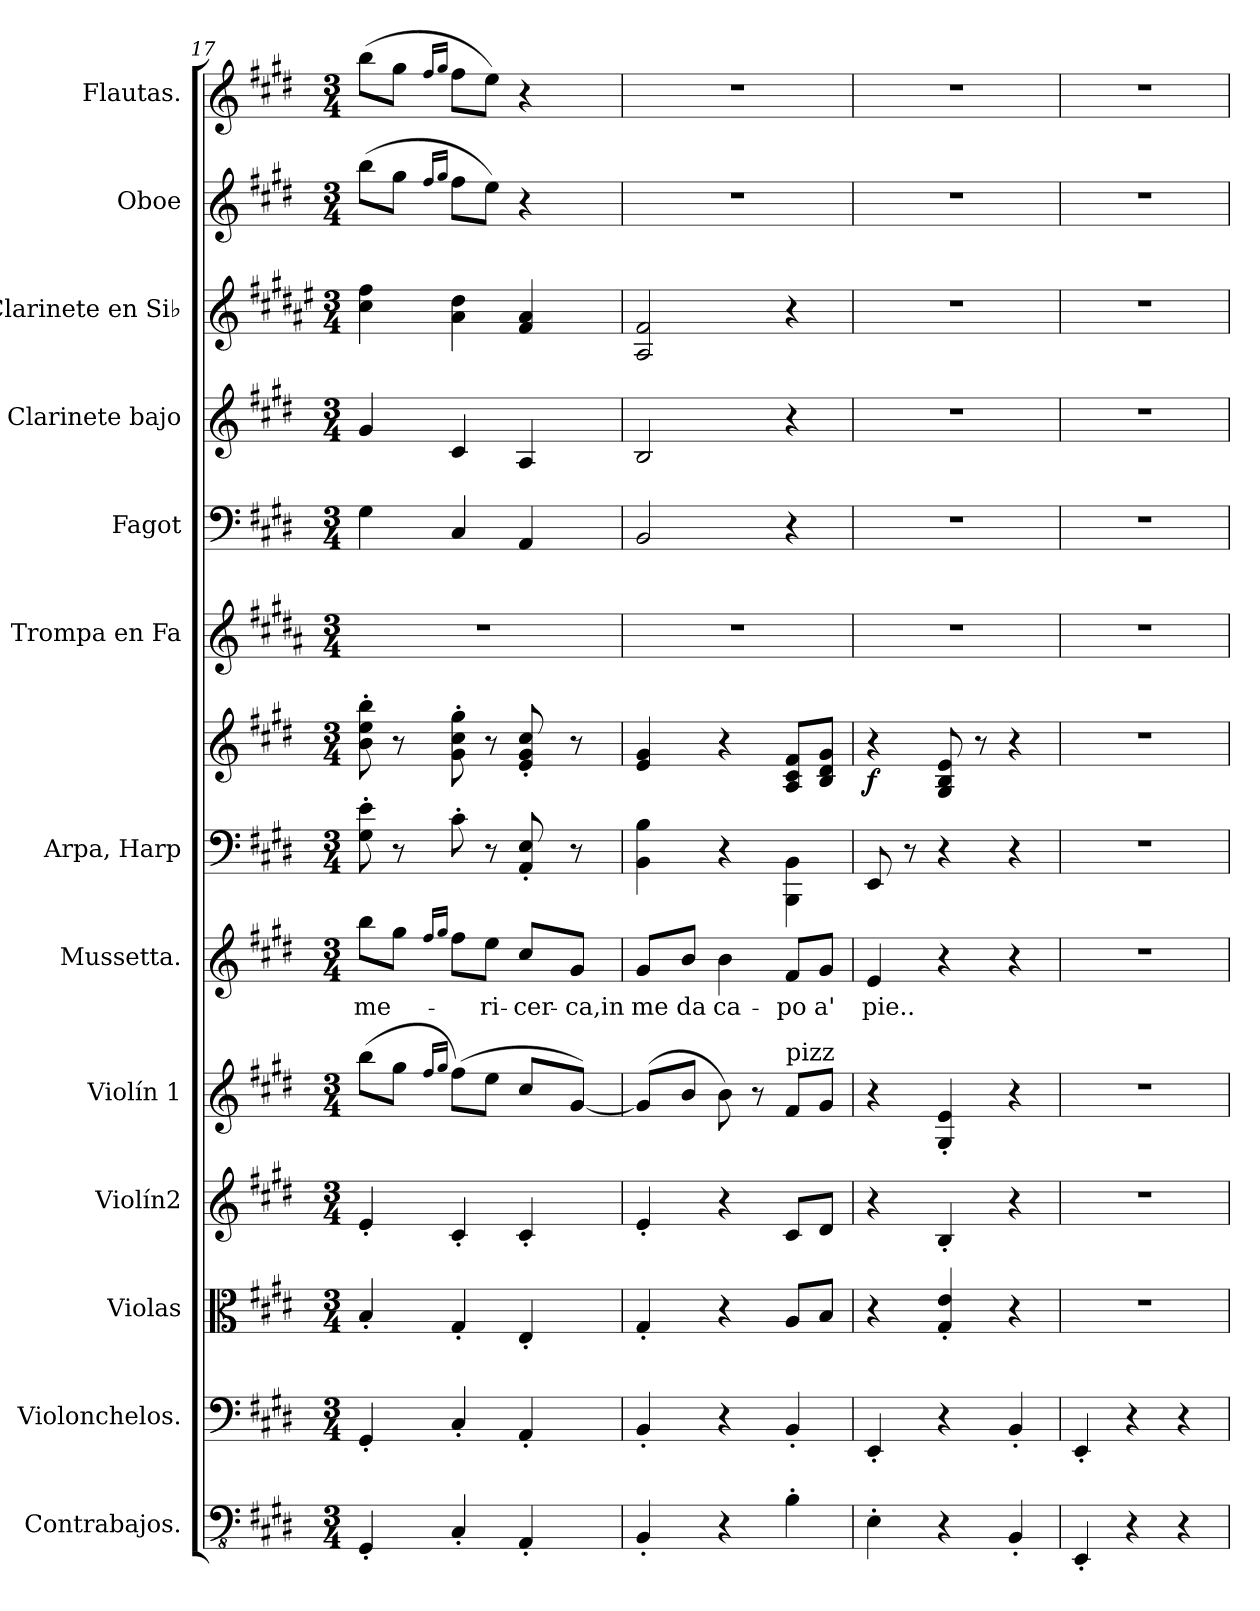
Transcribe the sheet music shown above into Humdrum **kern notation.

**kern	**kern	**kern	**kern	**kern	**kern	**text	**kern	**kern	**dynam	**kern	**kern	**kern	**kern	**kern	**kern
*part13	*part12	*part11	*part10	*part9	*part8	*part8	*part7	*part7	*part7	*part6	*part5	*part4	*part3	*part2	*part1
*staff14	*staff13	*staff12	*staff11	*staff10	*staff9	*staff9	*staff8	*staff7	*staff7/8	*staff6	*staff5	*staff4	*staff3	*staff2	*staff1
*I"Contrabajos.	*I"Violonchelos.	*I"Violas	*I"Violín2	*I"Violín 1	*I"Mussetta.	*	*I"Arpa, Harp	*	*	*I"Trompa en Fa	*I"Fagot	*I"Clarinete bajo	*I"Clarinete en Si♭	*I"Oboe	*I"Flautas.
*I'Cbs.	*I'Vc.	*I'Vlas.	*I'Vln.2	*I'Vln.1	*I'M.	*	*I'Arp.	*	*	*I'Trmp. Fa	*I'Fag.	*I'Cl. B.	*I'Cl. Si♭	*I'Ob.	*I'Fl.
*clefFv4	*clefF4	*clefC3	*clefG2	*clefG2	*clefG2	*	*clefF4	*clefG2	*	*clefG2	*clefF4	*clefG2	*clefG2	*clefG2	*clefG2
*	*	*	*	*	*	*	*	*	*	*ITrd4c7	*	*ITrd8c14	*ITrd1c2	*	*
*k[f#c#g#d#]	*k[f#c#g#d#]	*k[f#c#g#d#]	*k[f#c#g#d#]	*k[f#c#g#d#]	*k[f#c#g#d#]	*	*k[f#c#g#d#]	*k[f#c#g#d#]	*	*k[f#c#g#d#]	*k[f#c#g#d#]	*k[f#c#g#d#]	*k[f#c#g#d#]	*k[f#c#g#d#]	*k[f#c#g#d#]
*M3/4	*M3/4	*M3/4	*M3/4	*M3/4	*M3/4	*	*M3/4	*M3/4	*	*M3/4	*M3/4	*M3/4	*M3/4	*M3/4	*M3/4
=17	=17	=17	=17	=17	=17	=17	=17	=17	=17	=17	=17	=17	=17	=17	=17
!	!	!	!	!	!	!LO:LY:b	!	!	!	!	!	!	!	!	!
4GGG#'/	4GG#'/	4B'/	4e'/	(>8bb\L	8bb\L	me-	8G#\' 8e\'	8b\' 8ee\' 8bb\'	.	2.r	4G#\	4G#/	4b\ 4ee\	(>8bb\L	(>8bb\L
.	.	.	.	8gg#\J	8gg#\J	.	8r	8r	.	.	.	.	.	8gg#\J	8gg#\J
.	.	.	.	16qff#/LL	16qff#/LL	.	.	.	.	.	.	.	.	16qff#/LL	16qff#/LL
.	.	.	.	16qgg#/JJ	16qgg#/JJ	.	.	.	.	.	.	.	.	16qgg#/JJ	16qgg#/JJ
4CC#'/	4C#'/	4G#'/	4c#'/	(>8ff#\L)	8ff#\L	.	8c#'\	8g#\' 8cc#\' 8gg#\'	.	.	4C#/	4C#/	4g#\ 4cc#\	8ff#\L	8ff#\L
!	!	!	!	!	!	!LO:LY:b	!	!	!	!	!	!	!	!	!
.	.	.	.	8ee\J	8ee\J	-ri-	8r	8r	.	.	.	.	.	8ee\J)	8ee\J)
!	!	!	!	!	!	!LO:LY:b	!	!	!	!	!	!	!	!	!
4AAA'/	4AA'/	4E'/	4c#'/	8cc#/L	8cc#/L	-cer-	8AA/' 8E/'	8e/' 8g#/' 8cc#/'	.	.	4AA/	4AA/	4e/ 4g#/	4r	4r
!	!	!	!	!	!	!LO:LY:b	!	!	!	!	!	!	!	!	!
.	.	.	.	[8g#/J)	8g#/J	-ca,in	8r	8r	.	.	.	.	.	.	.
=18	=18	=18	=18	=18	=18	=18	=18	=18	=18	=18	=18	=18	=18	=18	=18
!	!	!	!	!	!	!LO:LY:b	!	!	!	!	!	!	!	!	!
4BBB'/	4BB'/	4G#'/	4e'/	(>8g#/L]	8g#/L	me	4BB\ 4B\	4e/ 4g#/	.	2.r	2BB/	2BB/	2G#/ 2e/	2.r	2.r
!	!	!	!	!	!	!LO:LY:b	!	!	!	!	!	!	!	!	!
.	.	.	.	8b/J	8b/J	da	.	.	.	.	.	.	.	.	.
!	!	!	!	!	!	!LO:LY:b	!	!	!	!	!	!	!	!	!
4r	4r	4r	4r	8b\)	4b\	ca-	4r	4r	.	.	.	.	.	.	.
.	.	.	.	8r	.	.	.	.	.	.	.	.	.	.	.
!	!	!	!	!LO:TX:a:t=pizz	!	!	!	!	!	!	!	!	!	!	!
!	!	!	!	!	!	!LO:LY:b	!	!	!	!	!	!	!	!	!
4BB'\	4BB'/	8A/L	8c#/L	8f#/L	8f#/L	-po	4BBB\ 4BB\	8A/ 8c#/ 8f#/L	.	.	4r	4r	4r	.	.
!	!	!	!	!	!	!LO:LY:b	!	!	!	!	!	!	!	!	!
.	.	8B/J	8d#/J	8g#/J	8g#/J	a'	.	8B/ 8d#/ 8g#/J	.	.	.	.	.	.	.
=19	=19	=19	=19	=19	=19	=19	=19	=19	=19	=19	=19	=19	=19	=19	=19
!	!	!	!	!	!	!LO:LY:b	!	!	!LO:DY:b	!	!	!	!	!	!
4EE'\	4EE'/	4r	4r	4r	4e/	pie..	8EE/	4r	f	2.r	2.r	2.r	2.r	2.r	2.r
.	.	.	.	.	.	.	8r	.	.	.	.	.	.	.	.
4r	4r	4G#/' 4e/'	4B'/	4G#/' 4e/'	4r	.	4r	8G#/ 8B/ 8e/	.	.	.	.	.	.	.
.	.	.	.	.	.	.	.	8r	.	.	.	.	.	.	.
4BBB'/	4BB'/	4r	4r	4r	4r	.	4r	4r	.	.	.	.	.	.	.
!!LO:PB:g=z
=20	=20	=20	=20	=20	=20	=20	=20	=20	=20	=20	=20	=20	=20	=20	=20
4EEE'/	4EE'/	2.r	2.r	2.r	2.r	.	2.r	2.r	.	2.r	2.r	2.r	2.r	2.r	2.r
4r	4r	.	.	.	.	.	.	.	.	.	.	.	.	.	.
4r	4r	.	.	.	.	.	.	.	.	.	.	.	.	.	.
=	=	=	=	=	=	=	=	=	=	=	=	=	=	=	=
*-	*-	*-	*-	*-	*-	*-	*-	*-	*-	*-	*-	*-	*-	*-	*-
